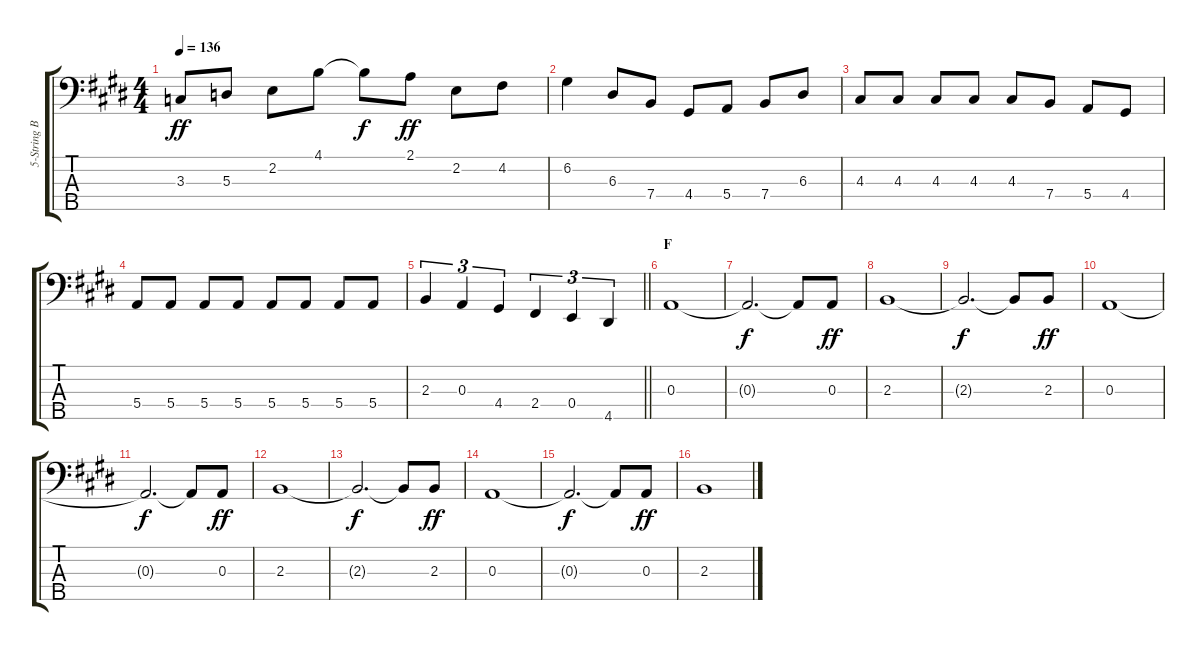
\track ("5-String Bass" "5-String B") {instrument electricbasspick}
\staff {score tabs}
\tuning (G2 D2 A1 E1 B0) {hide}
\ts (4 4)
\tempo 136
\clef f4
\ks e
3.3.8{dy ff} 5.3.8 2.2.8 4.1.8 4.1{t}.8{dy f} 2.1.8{dy ff} 2.2.8 4.2.8 |
6.2.4 6.3.8 7.4.8 4.4.8 5.4.8 7.4.8 6.3.8 |
4.3.8 4.3.8 4.3.8 4.3.8 4.3.8 7.4.8 5.4.8 4.4.8 |
5.4.8 5.4.8 5.4.8 5.4.8 5.4.8 5.4.8 5.4.8 5.4.8 |
\barLineRight lightlight
2.3.4{tu (3 2)} 0.3.4{tu (3 2)} 4.4.4{tu (3 2)} 2.4.4{tu (3 2)} 0.4.4{tu (3 2)} 4.5.4{tu (3 2)} |
\section ("" "F")
0.3.1 |
0.3{t}.2{d dy f} 0.3{t}.8 0.3.8{dy ff} |
2.3.1 |
2.3{t}.2{d dy f} 2.3{t}.8 2.3.8{dy ff} |
0.3.1 |
0.3{t}.2{d dy f} 0.3{t}.8 0.3.8{dy ff} |
2.3.1 |
2.3{t}.2{d dy f} 2.3{t}.8 2.3.8{dy ff} |
0.3.1 |
0.3{t}.2{d dy f} 0.3{t}.8 0.3.8{dy ff} |
2.3.1
